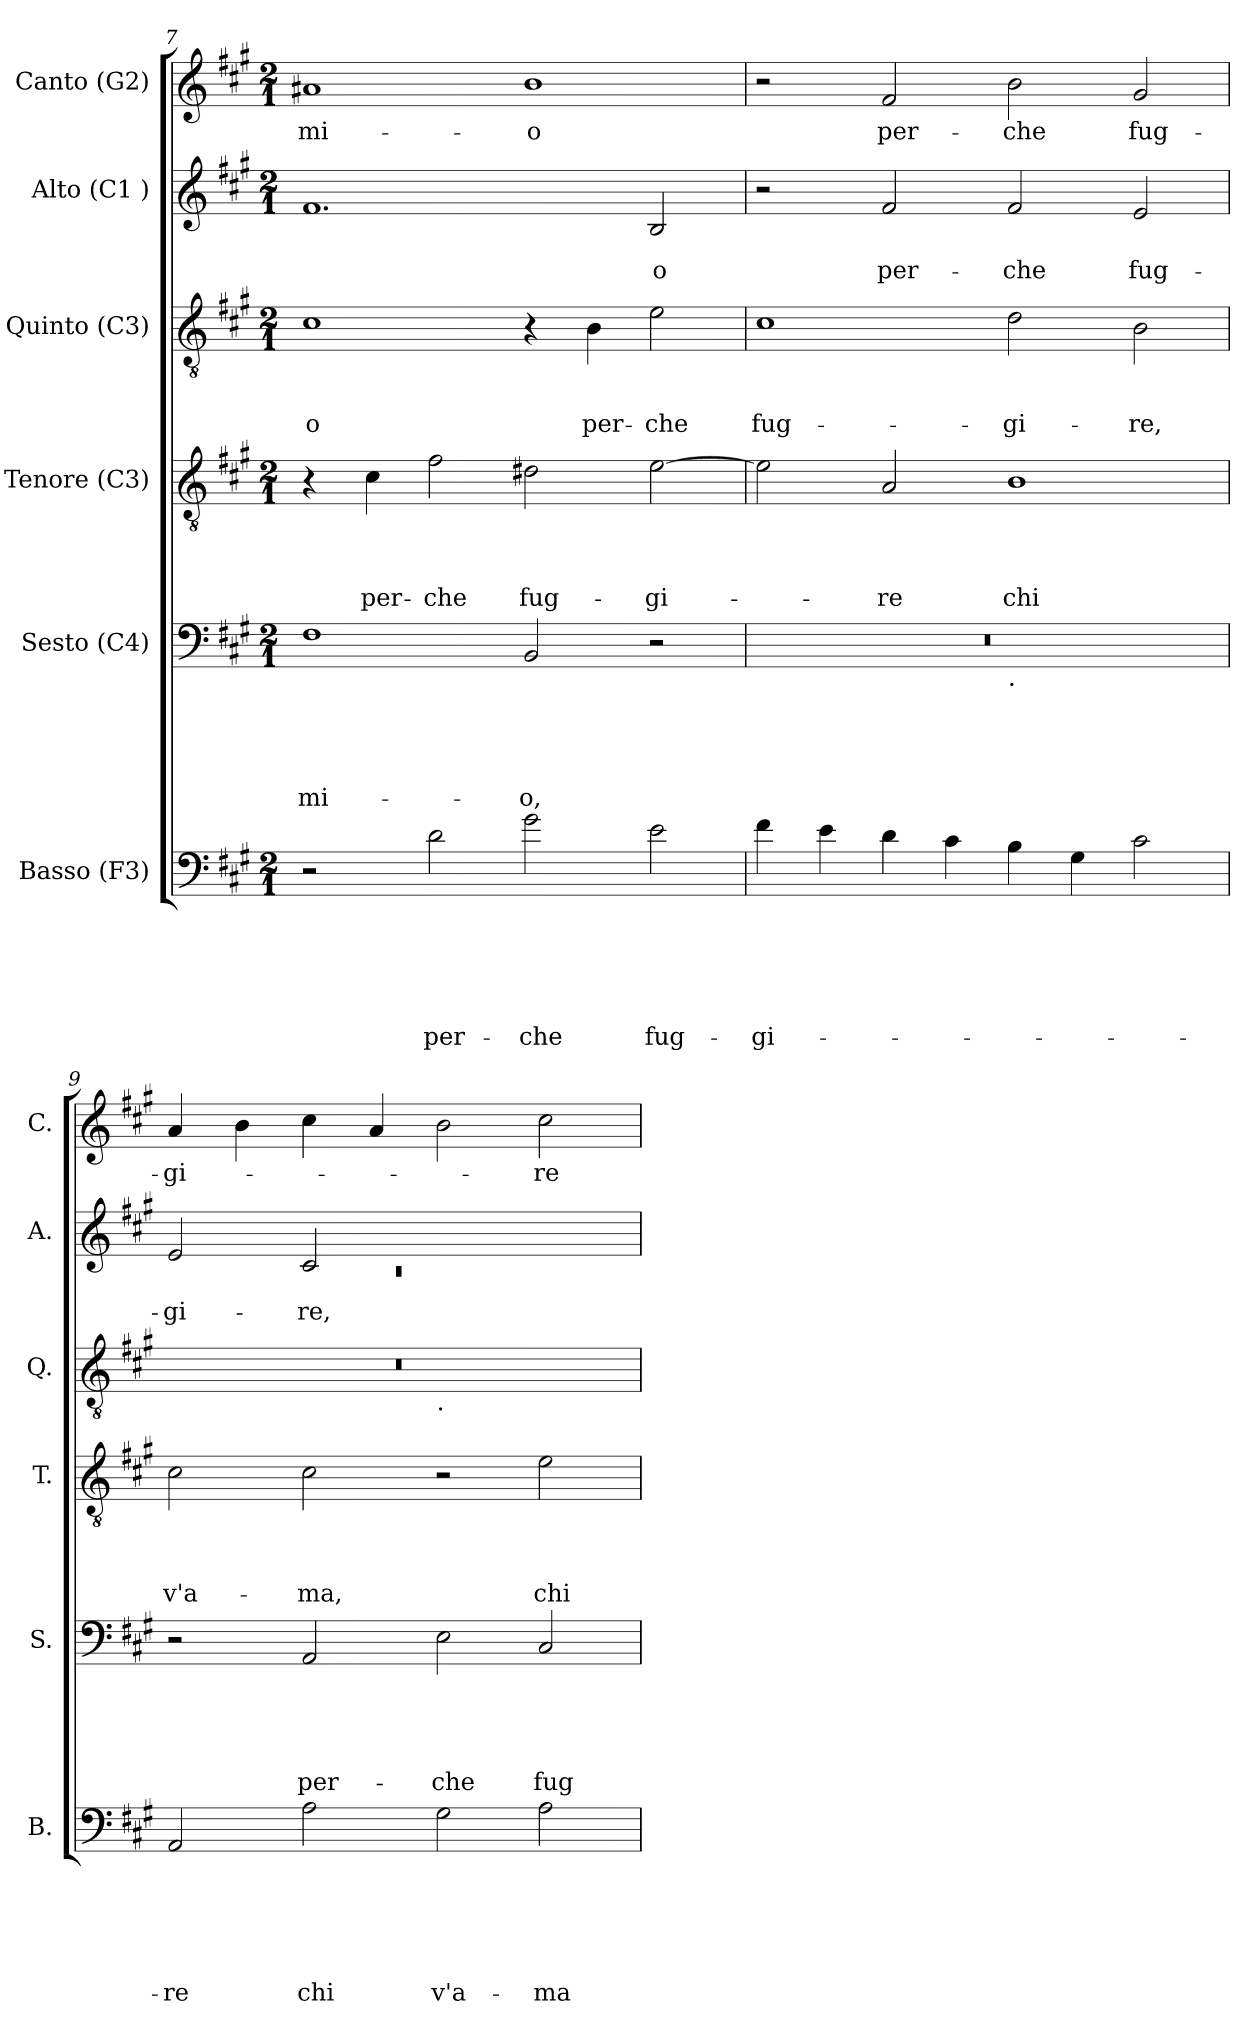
**kern	**text	**text	**text	**text	**text	**text	**kern	**text	**text	**text	**text	**text	**kern	**text	**text	**text	**text	**kern	**text	**text	**text	**kern	**text	**text	**kern	**text
*part6	*part6	*part6	*part6	*part6	*part6	*part6	*part5	*part5	*part5	*part5	*part5	*part5	*part4	*part4	*part4	*part4	*part4	*part3	*part3	*part3	*part3	*part2	*part2	*part2	*part1	*part1
*staff6	*staff6	*staff6	*staff6	*staff6	*staff6	*staff6	*staff5	*staff5	*staff5	*staff5	*staff5	*staff5	*staff4	*staff4	*staff4	*staff4	*staff4	*staff3	*staff3	*staff3	*staff3	*staff2	*staff2	*staff2	*staff1	*staff1
*I"Basso (F3)	*	*	*	*	*	*	*I"Sesto (C4)	*	*	*	*	*	*I"Tenore (C3)	*	*	*	*	*I"Quinto (C3)	*	*	*	*I"Alto (C1 )	*	*	*I"Canto (G2)	*
*I'B.	*	*	*	*	*	*	*I'S.	*	*	*	*	*	*I'T.	*	*	*	*	*I'Q.	*	*	*	*I'A.	*	*	*I'C.	*
*clefF4	*	*	*	*	*	*	*clefF4	*	*	*	*	*	*clefGv2	*	*	*	*	*clefGv2	*	*	*	*clefG2	*	*	*clefG2	*
*k[f#c#g#]	*	*	*	*	*	*	*k[f#c#g#]	*	*	*	*	*	*k[f#c#g#]	*	*	*	*	*k[f#c#g#]	*	*	*	*k[f#c#g#]	*	*	*k[f#c#g#]	*
*A:	*	*	*	*	*	*	*A:	*	*	*	*	*	*A:	*	*	*	*	*A:	*	*	*	*A:	*	*	*A:	*
*M2/1	*	*	*	*	*	*	*M2/1	*	*	*	*	*	*M2/1	*	*	*	*	*M2/1	*	*	*	*M2/1	*	*	*M2/1	*
=7	=7	=7	=7	=7	=7	=7	=7	=7	=7	=7	=7	=7	=7	=7	=7	=7	=7	=7	=7	=7	=7	=7	=7	=7	=7	=7
!	!	!	!	!	!	!	!	!	!	!	!	!LO:LY:b	!	!	!	!	!	!	!	!	!LO:LY:b:rj	!	!	!	!	!LO:LY:b
2r	.	.	.	.	.	.	1F#	.	.	.	.	mi-	4r	.	.	.	.	1c#	.	.	-o	1.f#	.	.	1a#X	mi-
!	!	!	!	!	!	!	!	!	!	!	!	!	!	!	!	!	!LO:LY:b	!	!	!	!	!	!	!	!	!
.	.	.	.	.	.	.	.	.	.	.	.	.	4c#\	.	.	.	per-	.	.	.	.	.	.	.	.	.
!	!	!	!	!	!	!LO:LY:b	!	!	!	!	!	!	!	!	!	!	!LO:LY:b:rj	!	!	!	!	!	!	!	!	!
2d\	.	.	.	.	.	per-	.	.	.	.	.	.	2f#\	.	.	.	-che	.	.	.	.	.	.	.	.	.
!	!	!	!	!	!	!LO:LY:b	!	!	!	!	!	!LO:LY:b	!	!	!	!	!LO:LY:b	!	!	!	!	!	!	!	!	!LO:LY:b:rj
2g#\	.	.	.	.	.	-che	2BB/	.	.	.	.	-o,	2d#X\	.	.	.	fug-	4r	.	.	.	.	.	.	1b	-o
!	!	!	!	!	!	!	!	!	!	!	!	!	!	!	!	!	!	!	!	!	!LO:LY:b	!	!	!	!	!
.	.	.	.	.	.	.	.	.	.	.	.	.	.	.	.	.	.	4B\	.	.	per-	.	.	.	.	.
!	!	!	!	!	!	!LO:LY:b	!	!	!	!	!	!	!	!	!	!	!LO:LY:b	!	!	!	!LO:LY:b:rj	!	!	!LO:LY:b	!	!
2e\	.	.	.	.	.	fug-	2r	.	.	.	.	.	[>2e\	.	.	.	-gi-	2e\	.	.	-che	2B/	.	-o	.	.
=8	=8	=8	=8	=8	=8	=8	=8	=8	=8	=8	=8	=8	=8	=8	=8	=8	=8	=8	=8	=8	=8	=8	=8	=8	=8	=8
!	!	!	!	!	!	!LO:LY:b	!	!	!	!	!	!	!	!	!	!	!	!	!	!	!LO:LY:b	!	!	!	!	!
*	*	*	*	*	*	*	*^	*	*	*	*	*	*	*	*	*	*	*	*	*	*	*	*	*	*	*
4f#\	.	.	.	.	.	-gi-	0r	1ryy	.	.	.	.	.	2e\]	.	.	.	.	1c#	.	.	fug-	2r	.	.	2r	.
4e\	.	.	.	.	.	.	.	.	.	.	.	.	.	.	.	.	.	.	.	.	.	.	.	.	.	.	.
!	!	!	!	!	!	!	!	!	!	!	!	!	!	!	!	!	!	!LO:LY:b	!	!	!	!	!	!	!LO:LY:b	!	!LO:LY:b
4d\	.	.	.	.	.	.	.	.	.	.	.	.	.	2A/	.	.	.	-re	.	.	.	.	2f#/	.	per-	2f#/	per-
4c#\	.	.	.	.	.	.	.	.	.	.	.	.	.	.	.	.	.	.	.	.	.	.	.	.	.	.	.
!	!	!	!	!	!	!	!	!LO:TX:b:t=.	!	!	!	!	!	!	!	!	!	!	!	!	!	!	!	!	!	!	!
!	!	!	!	!	!	!	!	!	!	!	!	!	!	!	!	!	!	!LO:LY:b	!	!	!	!LO:LY:b	!	!	!LO:LY:b	!	!LO:LY:b
4B\	.	.	.	.	.	.	.	1ryy	.	.	.	.	.	1B	.	.	.	chi	2d\	.	.	-gi-	2f#/	.	-che	2b\	-che
4G#\	.	.	.	.	.	.	.	.	.	.	.	.	.	.	.	.	.	.	.	.	.	.	.	.	.	.	.
!	!	!	!	!	!	!	!	!	!	!	!	!	!	!	!	!	!	!	!	!	!	!LO:LY:b	!	!	!LO:LY:b	!	!LO:LY:b
2c#\	.	.	.	.	.	.	.	.	.	.	.	.	.	.	.	.	.	.	2B\	.	.	-re,	2e/	.	fug-	2g#/	fug-
!!LO:PB:g=z
=9	=9	=9	=9	=9	=9	=9	=9	=9	=9	=9	=9	=9	=9	=9	=9	=9	=9	=9	=9	=9	=9	=9	=9	=9	=9	=9	=9
*	*	*	*	*	*	*	*	*	*	*	*	*	*	*	*	*	*	*	*	*	*	*	*^	*	*	*	*
!	!	!	!	!	!	!LO:LY:b	!	!	!	!	!	!	!	!	!	!	!	!LO:LY:b	!	!	!	!	!	!LO:N:vis=1	!	!LO:LY:b	!	!LO:LY:b
*	*	*	*	*	*	*	*v	*v	*	*	*	*	*	*	*	*	*	*	*^	*	*	*	*	*	*	*	*	*
2AA/	.	.	.	.	.	-re	2r	.	.	.	.	.	2c#\	.	.	.	v'a-	0r	1ryy	.	.	.	2e/	0rc	.	-gi-	4a/	-gi-
.	.	.	.	.	.	.	.	.	.	.	.	.	.	.	.	.	.	.	.	.	.	.	.	.	.	.	4b\	.
!	!	!	!	!	!	!LO:LY:b	!	!	!	!	!	!LO:LY:b	!	!	!	!	!LO:LY:b	!	!	!	!	!	!	!	!	!LO:LY:b	!	!
2A\	.	.	.	.	.	chi	2AA/	.	.	.	.	per-	2c#\	.	.	.	-ma,	.	.	.	.	.	2c#/	.	.	-re,	4cc#\	.
.	.	.	.	.	.	.	.	.	.	.	.	.	.	.	.	.	.	.	.	.	.	.	.	.	.	.	4a/	.
!	!	!	!	!	!	!	!	!	!	!	!	!	!	!	!	!	!	!	!LO:TX:b:t=.	!	!	!	!	!	!	!	!	!
!	!	!	!	!	!	!LO:LY:b	!	!	!	!	!	!LO:LY:b	!	!	!	!	!	!	!	!	!	!	!	!	!	!	!	!
2G#\	.	.	.	.	.	v'a-	2E\	.	.	.	.	-che	2r	.	.	.	.	.	1ryy	.	.	.	1ryy	.	.	.	2b\	.
!	!	!	!	!	!	!LO:LY:b	!	!	!	!	!	!LO:LY:b	!	!	!	!	!LO:LY:b	!	!	!	!	!	!	!	!	!	!	!LO:LY:b
2A\	.	.	.	.	.	-ma	2C#/	.	.	.	.	fug-	2e\	.	.	.	chi	.	.	.	.	.	.	.	.	.	2cc#\	-re
*	*	*	*	*	*	*	*	*	*	*	*	*	*	*	*	*	*	*v	*v	*	*	*	*	*	*	*	*	*
*	*	*	*	*	*	*	*	*	*	*	*	*	*	*	*	*	*	*	*	*	*	*v	*v	*	*	*	*
=	=	=	=	=	=	=	=	=	=	=	=	=	=	=	=	=	=	=	=	=	=	=	=	=	=	=
*-	*-	*-	*-	*-	*-	*-	*-	*-	*-	*-	*-	*-	*-	*-	*-	*-	*-	*-	*-	*-	*-	*-	*-	*-	*-	*-
